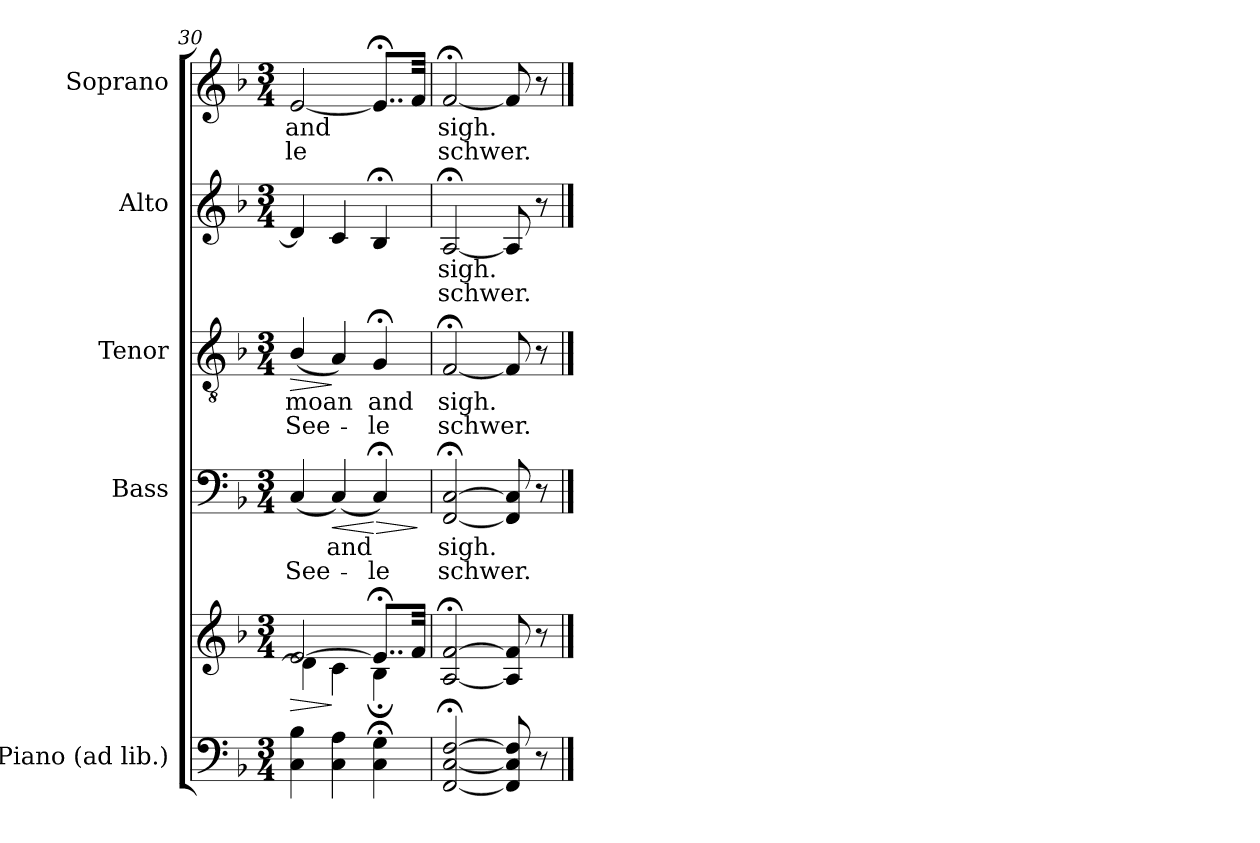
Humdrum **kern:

**kern	**kern	**dynam	**kern	**text	**text	**dynam	**kern	**text	**text	**dynam	**kern	**text	**text	**kern	**text	**text
*part5	*part5	*part5	*part4	*part4	*part4	*part4	*part3	*part3	*part3	*part3	*part2	*part2	*part2	*part1	*part1	*part1
*staff6	*staff5	*staff5/6	*staff4	*staff4	*staff4	*staff4	*staff3	*staff3	*staff3	*staff3	*staff2	*staff2	*staff2	*staff1	*staff1	*staff1
*I"Piano (ad lib.)	*	*	*I"Bass	*	*	*	*I"Tenor	*	*	*	*I"Alto	*	*	*I"Soprano	*	*
*	*	*	*I'B	*	*	*	*I'T	*	*	*	*I'A	*	*	*I'S	*	*
*clefF4	*clefG2	*	*clefF4	*	*	*	*clefGv2	*	*	*	*clefG2	*	*	*clefG2	*	*
*k[b-]	*k[b-]	*	*k[b-]	*	*	*	*k[b-]	*	*	*	*k[b-]	*	*	*k[b-]	*	*
*F:	*F:	*	*F:	*	*	*	*F:	*	*	*	*F:	*	*	*F:	*	*
*M3/4	*M3/4	*	*M3/4	*	*	*	*M3/4	*	*	*	*M3/4	*	*	*M3/4	*	*
=30	=30	=30	=30	=30	=30	=30	=30	=30	=30	=30	=30	=30	=30	=30	=30	=30
*	*^	*	*	*	*	*	*	*	*	*	*	*	*	*	*	*
!	!	!	!LO:HP:b	!	!	!LO:LY:b	!	!	!LO:LY:b	!LO:LY:b	!LO:HP:b	!	!	!	!	!LO:LY:b	!LO:LY:b
4C 4B-	[2e/	4d\]	>	(<4C	.	See-	.	(<4B-/	moan	See-	>	4d]	.	.	[2e	-and	le
!	!	!	!	!	!LO:LY:b	!	!LO:HP:b	!	!	!	!	!	!	!	!	!	!
4C 4A	.	4c\	]	(<4C)	and	.	<	4A)	.	.	]	4c	.	.	.	.	.
!	!	!	!	!	!	!LO:LY:b	!LO:HP:n=1:b	!	!LO:LY:b	!LO:LY:b	!	!	!	!	!	!	!
4C;< 4G;<	8..e;</L]	4B-;<\	.	4C;<)	.	le	[ >	4G;<	and	le	.	4B-;<	.	.	8..e;<L]	.	.
.	32f/J	.	.	.	.	.	.	.	.	.	.	.	.	.	32fJ	.	.
*	*v	*v	*	*	*	*	*	*	*	*	*	*	*	*	*	*	*
.	.	.	.	.	.	]	.	.	.	.	.	.	.	.	.	.
=31	=31	=31	=31	=31	=31	=31	=31	=31	=31	=31	=31	=31	=31	=31	=31	=31
*	*^	*	*	*	*	*	*	*	*	*	*	*	*	*	*	*
!	!	!	!	!	!LO:LY:b	!LO:LY:b	!	!	!LO:LY:b	!LO:LY:b	!	!	!LO:LY:b	!LO:LY:b	!	!LO:LY:b	!LO:LY:b
[2FF;< [2C;< [2F;<	[2A/;< [2f/;<	2ryy	.	[2FF;< [2C;<	sigh.	schwer.	.	[2F;<	sigh.	schwer.	.	[2A;<	sigh.	schwer.	[2f;<	sigh.	schwer.
8FF] 8C] 8F]	8A/] 8f/]	8ryy	.	8FF] 8C]	.	.	.	8F]	.	.	.	8A]	.	.	8f]	.	.
8r	8r	8ryy	.	8r	.	.	.	8r	.	.	.	8r	.	.	8r	.	.
*	*v	*v	*	*	*	*	*	*	*	*	*	*	*	*	*	*	*
==	==	==	==	==	==	==	==	==	==	==	==	==	==	==	==	==
*-	*-	*-	*-	*-	*-	*-	*-	*-	*-	*-	*-	*-	*-	*-	*-	*-
